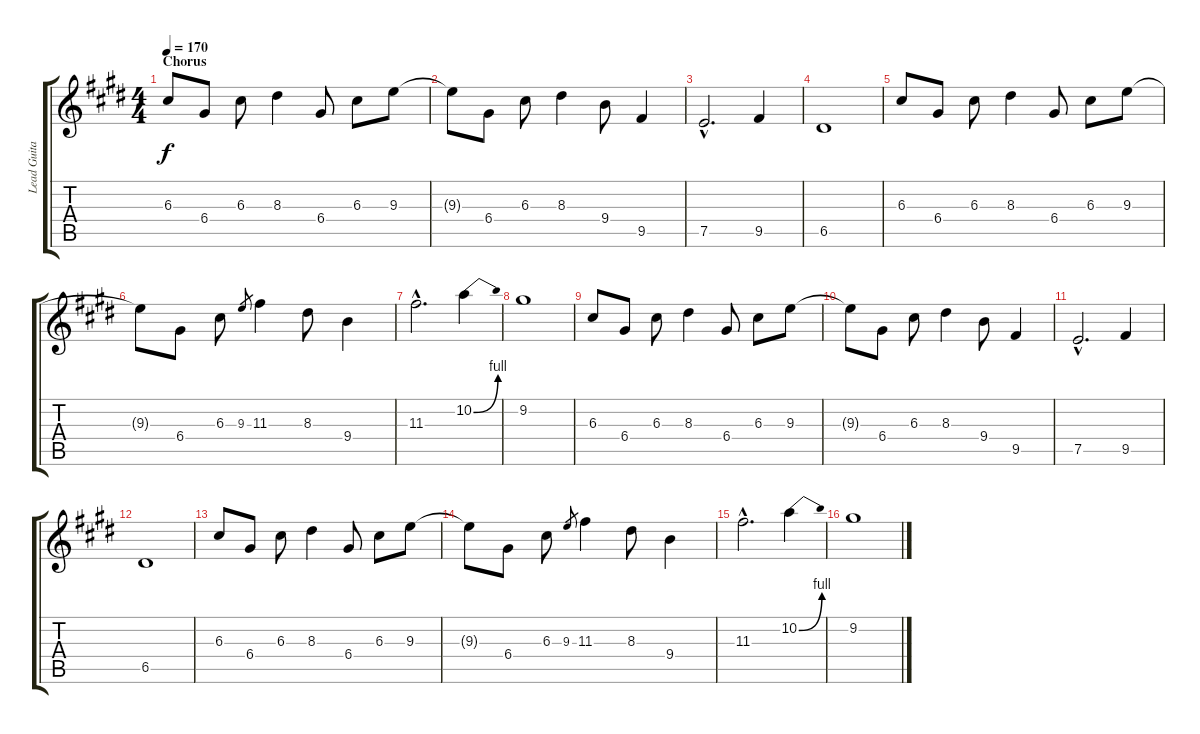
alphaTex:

\track ("Lead Guitar" "Lead Guita") {instrument distortionguitar}
\staff {score tabs}
\tuning (E4 B3 G3 D3 A2 E2) {hide}
\ts (4 4)
\section ("" "Chorus")
\tempo 170
\clef g2
\ks c#minor
6.3.8{dy f} 6.4.8 6.3.8 8.3.4 6.4.8 6.3.8 9.3.8 |
9.3{t}.8 6.4.8 6.3.8 8.3.4 9.4.8 9.5.4 |
7.5{hac}.2{d} 9.5.4 |
6.5.1 |
6.3.8 6.4.8 6.3.8 8.3.4 6.4.8 6.3.8 9.3.8 |
9.3{t}.8 6.4.8 6.3.8 9.3.8{gr} 11.3.4 8.3.8 9.4.4 |
11.3{hac}.2{d} 10.2{be (bend 0 0 60 4)}.4 |
9.2.1 |
6.3.8 6.4.8 6.3.8 8.3.4 6.4.8 6.3.8 9.3.8 |
9.3{t}.8 6.4.8 6.3.8 8.3.4 9.4.8 9.5.4 |
7.5{hac}.2{d} 9.5.4 |
6.5.1 |
6.3.8 6.4.8 6.3.8 8.3.4 6.4.8 6.3.8 9.3.8 |
9.3{t}.8 6.4.8 6.3.8 9.3.8{gr} 11.3.4 8.3.8 9.4.4 |
11.3{hac}.2{d} 10.2{be (bend 0 0 60 4)}.4 |
9.2.1
